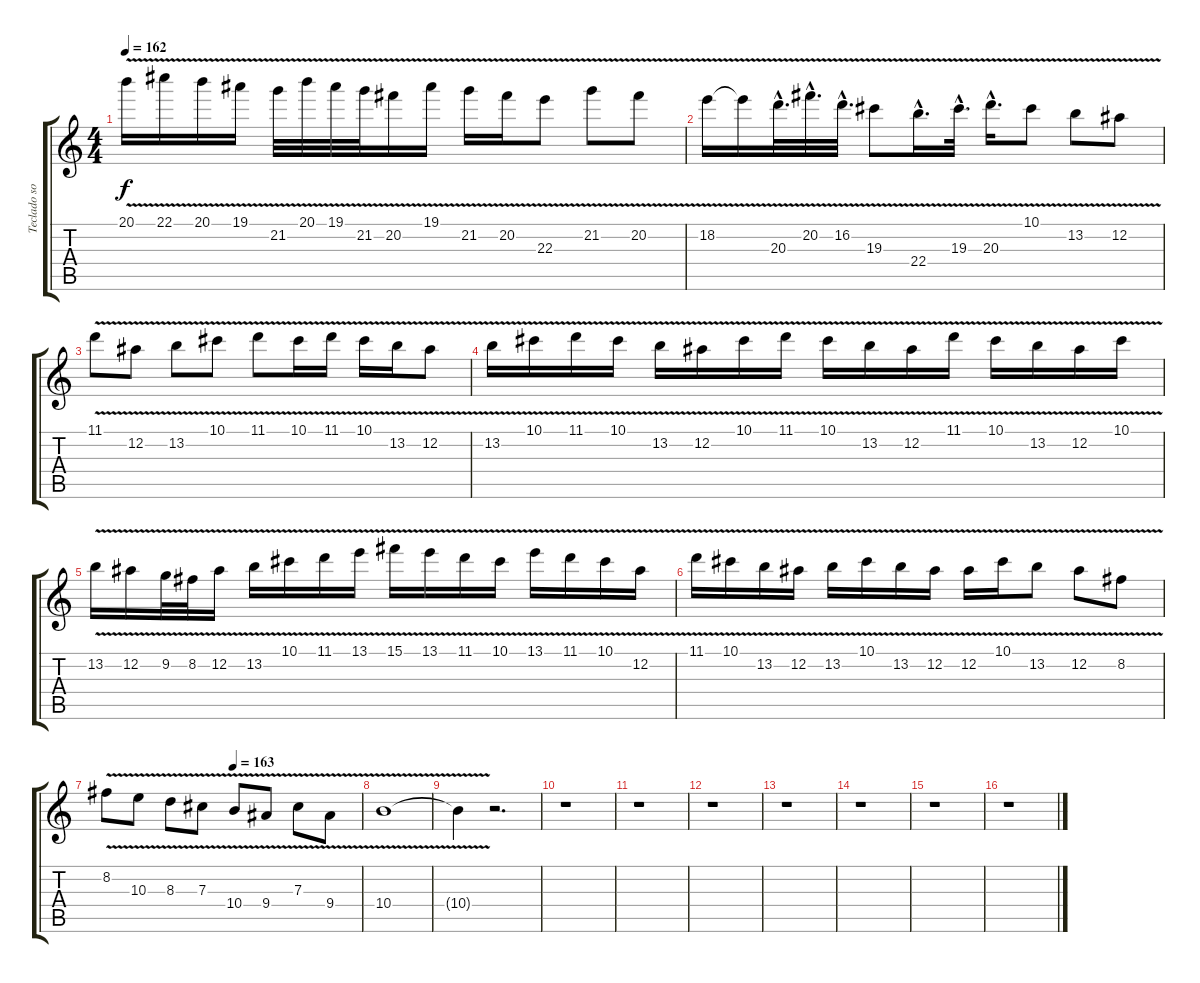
\track ("Teclado solo" "Teclado so") {instrument overdrivenguitar}
\staff {score tabs}
\tuning (Eb4 Bb3 Gb3 Db3 Ab2 Eb2) {hide}
\ts (4 4)
\tempo 162
\clef g2
\ks c
20.1{v}.16{dy f} 22.1{v}.16 20.1{v}.16 19.1{v}.16 21.2{v}.32 20.1{v}.32 19.1{v}.32 21.2{v}.32 20.2{v}.16 19.1{v}.16 21.2{v}.16 20.2{v}.16 22.3{v}.8 21.2{v}.8 20.2{v}.8 |
18.2{v}.16 18.2{t}.16 20.3{v hac}.32{d} 20.2{v hac}.32{d} 16.2{v hac}.32{d} 19.3{v}.8 22.4{v hac}.16{d} 19.3{v hac}.32{d} 20.3{v hac}.16{d} 10.1{v}.8 13.2{v}.8 12.2{v}.8 |
11.1{v}.8 12.2{v}.8 13.2{v}.8 10.1{v}.8 11.1{v}.8 10.1{v}.16 11.1{v}.16 10.1{v}.16 13.2{v}.16 12.2{v}.8 |
13.2{v}.16 10.1{v}.16 11.1{v}.16 10.1{v}.16 13.2{v}.16 12.2{v}.16 10.1{v}.16 11.1{v}.16 10.1{v}.16 13.2{v}.16 12.2{v}.16 11.1{v}.16 10.1{v}.16 13.2{v}.16 12.2{v}.16 10.1{v}.16 |
13.2{v}.16 12.2{v}.16 9.2{v}.32 8.2{v}.32 12.2{v}.16 13.2{v}.16 10.1{v}.16 11.1{v}.16 13.1{v}.16 15.1{v}.16 13.1{v}.16 11.1{v}.16 10.1{v}.16 13.1{v}.16 11.1{v}.16 10.1{v}.16 12.2{v}.16 |
11.1{v}.16 10.1{v}.16 13.2{v}.16 12.2{v}.16 13.2{v}.16 10.1{v}.16 13.2{v}.16 12.2{v}.16 12.2{v}.16 10.1{v}.16 13.2{v}.8 12.2{v}.8 8.2{v}.8 |
\tempo (163 0.5)
8.2{v}.8 10.3{v}.8 8.3{v}.8 7.3{v}.8 10.4{v}.8 9.4{v}.8 7.3{v}.8 9.4{v}.8 |
10.4{v}.1 |
10.4{t}.4 r.2{d} |
r.1 |
r.1 |
r.1 |
r.1 |
r.1 |
r.1 |
r.1
